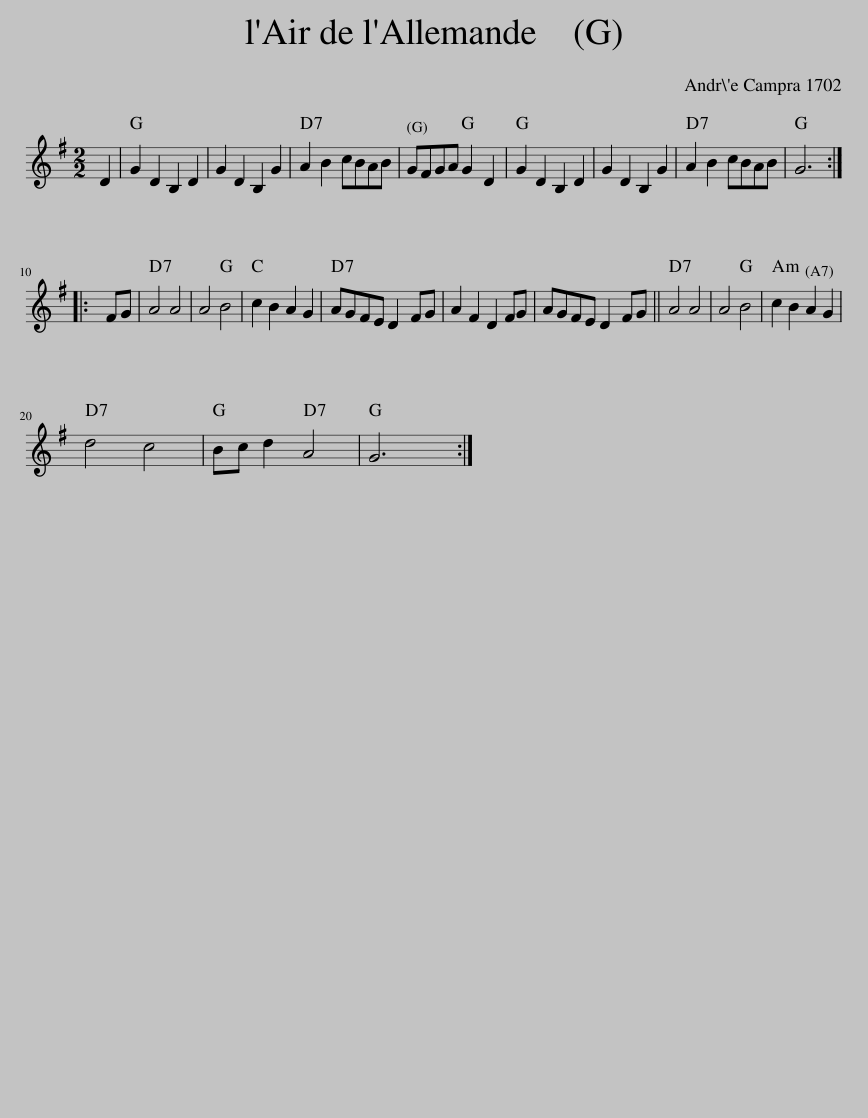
X:1
L:1/8
M:2/2
I:linebreak $
K:G
V:1 treble
V:1
 D2 | G2 D2 B,2 D2 | G2 D2 B,2 G2 | A2 B2 cBAB | GFGA G2 D2 | %5
 G2 D2 B,2 D2 | G2 D2 B,2 G2 | A2 B2 cBAB | G6 ::$ FG | %10
 A4 A4 | A4 B4 | c2 B2 A2 G2 | AGFE D2 FG | A2 F2 D2 FG | %15
 AGFE D2 FG || A4 A4 | A4 B4 | c2 B2 A2 G2 |$ d4 c4 | %20
 Bc d2 A4 | G6 :| %22
